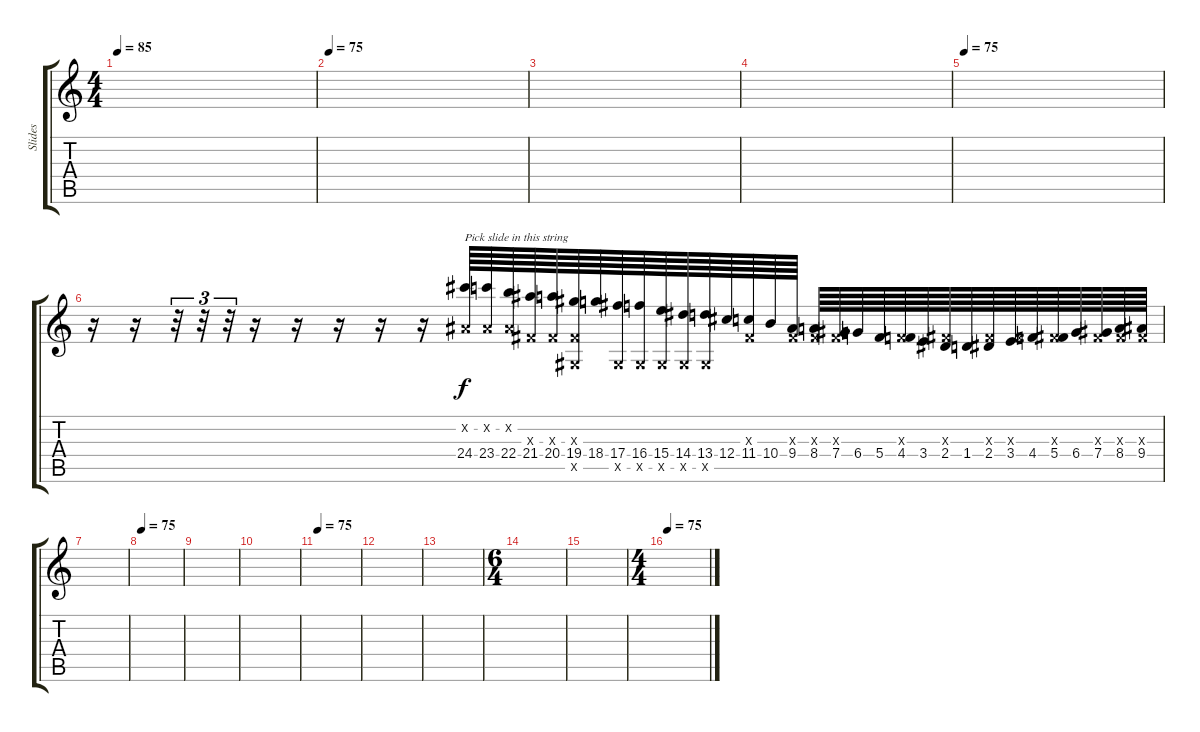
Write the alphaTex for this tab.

\track ("Slides " "Slides ") {instrument distortionguitar}
\staff {score tabs}
\tuning (Eb4 Bb3 Gb3 Db3 Ab2 Eb2) {hide}
\ts (4 4)
\tempo 85
\clef g2
\ks c
|
\tempo 75
|
|
|
\tempo 75
|
r.16 r.16 r.32{tu (3 2)} r.32{tu (3 2)} r.32{tu (3 2)} r.16 r.16 r.16 r.16 r.16 (0.2{x} 24.4).64{txt "Pick slide in this string"} (0.2{x} 23.4).64 (0.2{x} 22.4).64 (0.3{x} 21.4).64 (0.3{x} 20.4).64 (0.3{x} 19.4 0.5{x}).64 18.4.64 (17.4 0.5{x}).64 (16.4 0.5{x}).64 (15.4 0.5{x}).64 (14.4 0.5{x}).64 (13.4 0.5{x}).64 12.4.64 (0.3{x} 11.4).64 10.4.64 (0.3{x} 9.4).64 (0.3{x} 8.4).64 (0.3{x} 7.4).64 6.4.64 5.4.64 (0.3{x} 4.4).64 3.4.64 (0.3{x} 2.4).64 1.4.64 (0.3{x} 2.4).64 (0.3{x} 3.4).64 4.4.64 (0.3{x} 5.4).64 6.4.64 (0.3{x} 7.4).64 (0.3{x} 8.4).64 (0.3{x} 9.4).64 |
|
\tempo 75
|
|
|
\tempo 75
|
|
|
\ts (6 4)
|
|
\ts (4 4)
\tempo 75
